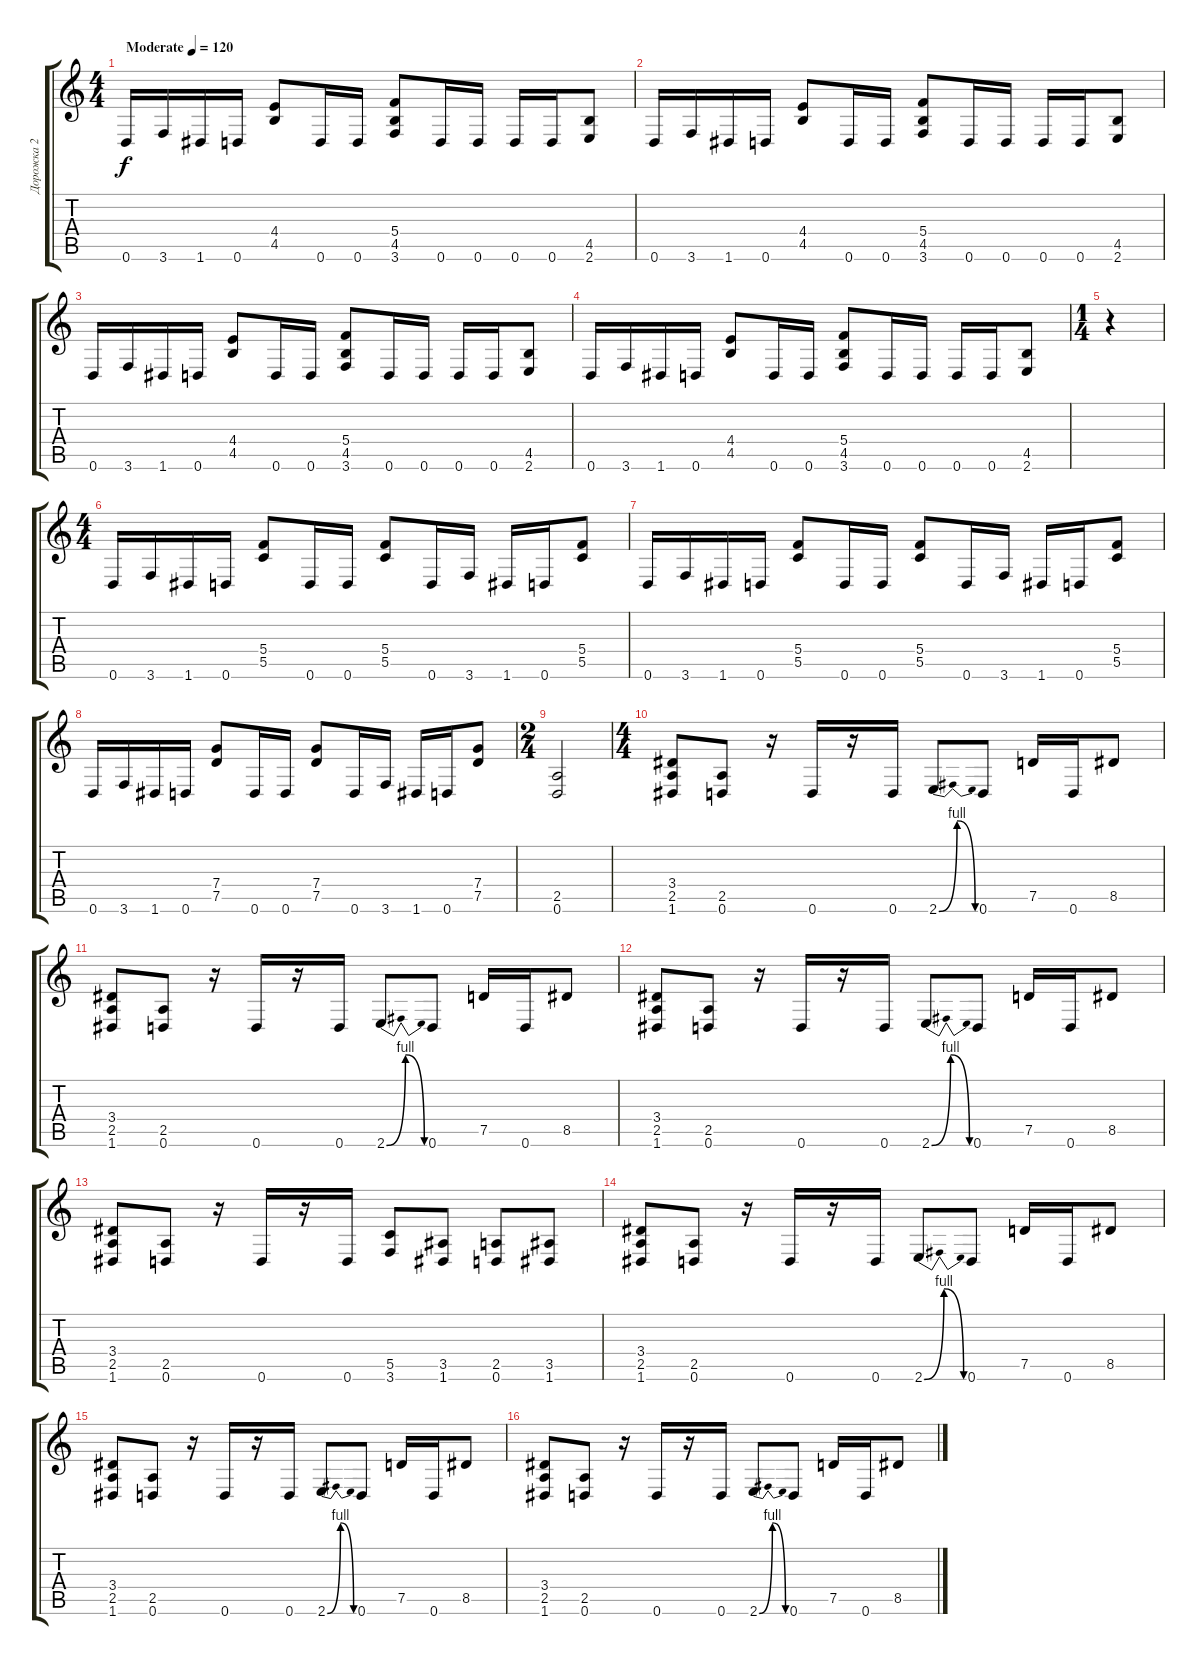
\track ("Дорожка 2" "Дорожка 2") {instrument distortionguitar}
\staff {score tabs}
\tuning (D4 A3 F3 C3 G2 D2) {hide}
\ts (4 4)
\tempo (120 "Moderate")
\clef g2
\ks c
0.6.16{dy f instrument distortionguitar} 3.6.16 1.6.16 0.6.16 (4.4 4.5).8 0.6.16 0.6.16 (5.4 4.5 3.6).8 0.6.16 0.6.16 0.6.16 0.6.16 (4.5 2.6).8 |
0.6.16 3.6.16 1.6.16 0.6.16 (4.4 4.5).8 0.6.16 0.6.16 (5.4 4.5 3.6).8 0.6.16 0.6.16 0.6.16 0.6.16 (4.5 2.6).8 |
0.6.16 3.6.16 1.6.16 0.6.16 (4.4 4.5).8 0.6.16 0.6.16 (5.4 4.5 3.6).8 0.6.16 0.6.16 0.6.16 0.6.16 (4.5 2.6).8 |
0.6.16 3.6.16 1.6.16 0.6.16 (4.4 4.5).8 0.6.16 0.6.16 (5.4 4.5 3.6).8 0.6.16 0.6.16 0.6.16 0.6.16 (4.5 2.6).8 |
\ts (1 4)
r.4 |
\ts (4 4)
0.6.16 3.6.16 1.6.16 0.6.16 (5.4 5.5).8 0.6.16 0.6.16 (5.4 5.5).8 0.6.16 3.6.16 1.6.16 0.6.16 (5.4 5.5).8 |
0.6.16 3.6.16 1.6.16 0.6.16 (5.4 5.5).8 0.6.16 0.6.16 (5.4 5.5).8 0.6.16 3.6.16 1.6.16 0.6.16 (5.4 5.5).8 |
0.6.16 3.6.16 1.6.16 0.6.16 (7.4 7.5).8 0.6.16 0.6.16 (7.4 7.5).8 0.6.16 3.6.16 1.6.16 0.6.16 (7.4 7.5).8 |
\ts (2 4)
(2.5 0.6).2 |
\ts (4 4)
(3.4 2.5 1.6).8 (2.5 0.6).8 r.16 0.6.16 r.16 0.6.16 2.6{be (bendrelease 0 0 15 4 30 4 60 0)}.8 0.6.8 7.5.16 0.6.16 8.5.8 |
(3.4 2.5 1.6).8 (2.5 0.6).8 r.16 0.6.16 r.16 0.6.16 2.6{be (bendrelease 0 0 15 4 30 4 60 0)}.8 0.6.8 7.5.16 0.6.16 8.5.8 |
(3.4 2.5 1.6).8 (2.5 0.6).8 r.16 0.6.16 r.16 0.6.16 2.6{be (bendrelease 0 0 15 4 30 4 60 0)}.8 0.6.8 7.5.16 0.6.16 8.5.8 |
(3.4 2.5 1.6).8 (2.5 0.6).8 r.16 0.6.16 r.16 0.6.16 (5.5 3.6).8 (3.5 1.6).8 (2.5 0.6).8 (3.5 1.6).8 |
(3.4 2.5 1.6).8 (2.5 0.6).8 r.16 0.6.16 r.16 0.6.16 2.6{be (bendrelease 0 0 15 4 30 4 60 0)}.8 0.6.8 7.5.16 0.6.16 8.5.8 |
(3.4 2.5 1.6).8 (2.5 0.6).8 r.16 0.6.16 r.16 0.6.16 2.6{be (bendrelease 0 0 15 4 30 4 60 0)}.8 0.6.8 7.5.16 0.6.16 8.5.8 |
(3.4 2.5 1.6).8 (2.5 0.6).8 r.16 0.6.16 r.16 0.6.16 2.6{be (bendrelease 0 0 15 4 30 4 60 0)}.8 0.6.8 7.5.16 0.6.16 8.5.8
